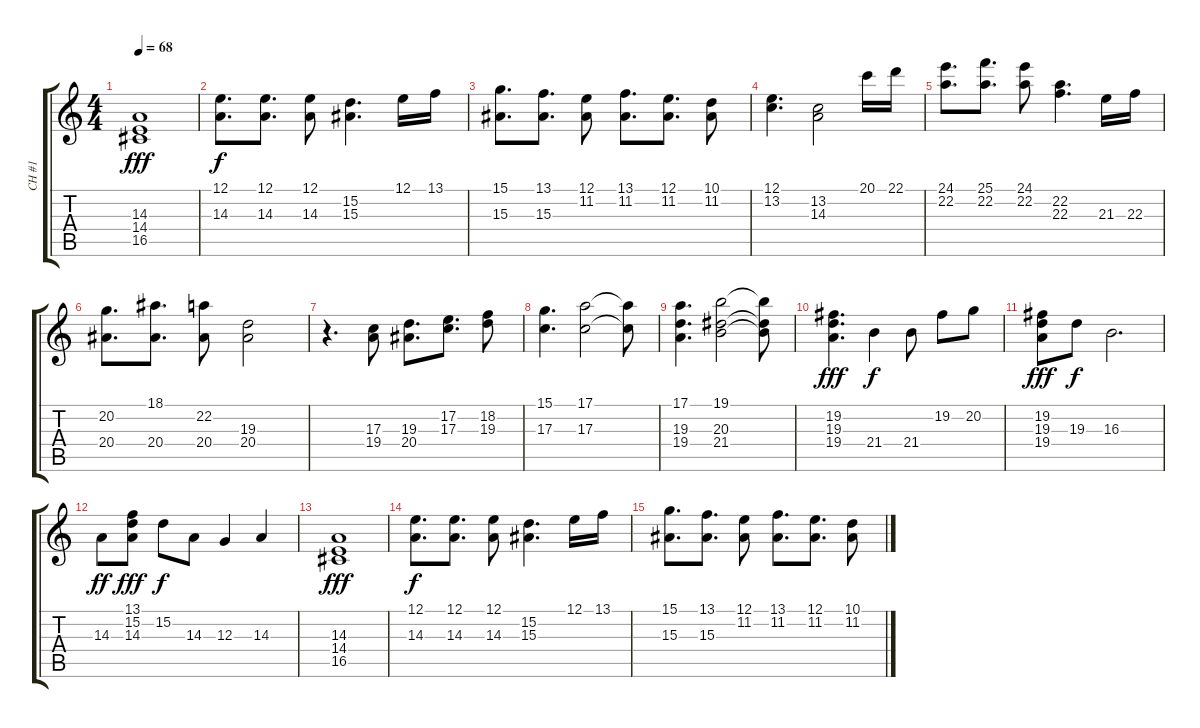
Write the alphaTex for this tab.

\track ("CH #1" "CH #1") {instrument acousticgrandpiano}
\staff {score tabs}
\tuning (E4 B3 G3 D3 A2 E2) {hide}
\ts (4 4)
\tempo 68
\clef g2
\ks c
(14.3 14.4 16.5).1{dy fff} |
(12.1 14.3).8{d dy f} (12.1 14.3).8{d} (12.1 14.3).8 (15.2 15.3).4{d} 12.1.16 13.1.16 |
(15.1 15.3).8{d} (13.1 15.3).8{d} (12.1 11.2).8 (13.1 11.2).8{d} (12.1 11.2).8{d} (10.1 11.2).8 |
(12.1 13.2).4{d} (13.2 14.3).2 20.1.16 22.1.16 |
(24.1 22.2).8{d} (25.1 22.2).8{d} (24.1 22.2).8 (22.2 22.3).4{d} 21.3.16 22.3.16 |
(20.2 20.4).8{d} (18.1 20.4).8{d} (22.2 20.4).8 (19.3 20.4).2 |
r.4{d} (17.3 19.4).8 (19.3 20.4).8{d} (17.2 17.3).8{d} (18.2 19.3).8 |
(15.1 17.3).4{d} (17.1 17.3).2 (17.1{t} 17.3{t}).8 |
(17.1 19.3 19.4).4{d} (19.1 20.3 21.4).2 (19.1{t} 20.3{t} 21.4{t}).8 |
(19.2 19.3 19.4).4{d dy fff volume 12} 21.4.4{dy f volume 12} 21.4.8{volume 11} 19.2.8{volume 11} 20.2.8{volume 11} |
(19.2 19.3 19.4).8{dy fff volume 11} 19.3.8{dy f volume 11} 16.3.2{d volume 10} |
14.3.8{dy ff volume 9} (13.1 15.2 14.3).8{dy fff volume 9} 15.2.8{dy f volume 9} 14.3.8{volume 8} 12.3.4{volume 8} 14.3.4{volume 8} |
(14.3 14.4 16.5).1{dy fff volume 7} |
(12.1 14.3).8{d dy f volume 5} (12.1 14.3).8{d volume 4} (12.1 14.3).8{volume 4} (15.2 15.3).4{d volume 4} 12.1.16{volume 3} 13.1.16{volume 3} |
(15.1 15.3).8{d volume 3} (13.1 15.3).8{d volume 2} (12.1 11.2).8{volume 2} (13.1 11.2).8{d volume 1} (12.1 11.2).8{d volume 1} (10.1 11.2).8{volume 0}
